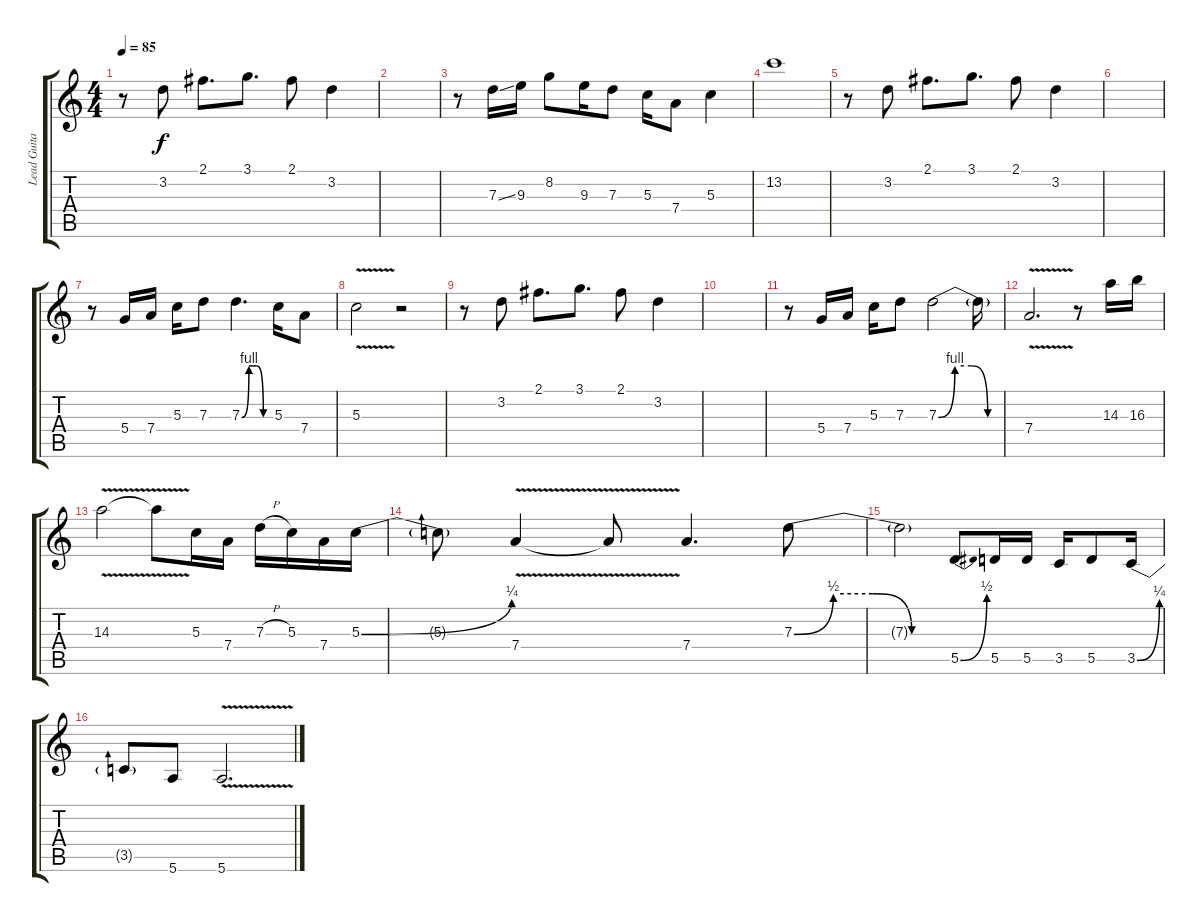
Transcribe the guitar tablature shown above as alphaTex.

\track ("Lead Guitar" "Lead Guita") {instrument overdrivenguitar}
\staff {score tabs}
\tuning (E4 B3 G3 D3 A2 E2) {hide}
\ts (4 4)
\tempo 85
\clef g2
\ks c
r.8{dy f volume 11 instrument electricguitarclean} 3.2.8 2.1.8{d} 3.1.8{d} 2.1.8 3.2.4 |
|
r.8{volume 14 instrument overdrivenguitar} 7.3{ss}.16 9.3.16 8.2.8 9.3.16 7.3.8 5.3.16 7.4.8 5.3.4 |
13.2.1{volume 2} |
r.8{volume 11 instrument electricguitarclean} 3.2.8 2.1.8{d} 3.1.8{d} 2.1.8 3.2.4 |
|
r.8{volume 14 instrument overdrivenguitar} 5.4.16 7.4.16 5.3.16 7.3.8 7.3{be (custom 0 0 15 4 30 4 45 0 60 0)}.4{d} 5.3.16 7.4.8 |
5.3{v}.2 r.2 |
r.8{volume 11 instrument electricguitarclean} 3.2.8 2.1.8{d} 3.1.8{d} 2.1.8 3.2.4 |
|
r.8{volume 14 instrument overdrivenguitar} 5.4.16 7.4.16 5.3.16 7.3.8 7.3{be (custom 0 0 15 4 30 4 45 0 60 0)}.2 7.3{t}.16 |
7.4{v}.2{d volume 16} r.8 14.3.16 16.3.16 |
14.3{v}.2 14.3{t}.8 5.3.16 7.4.16 7.3{h}.16 5.3.16 7.4.16 5.3{be (bend 0 0 60 1)}.16 |
5.3{t}.8 7.4{v}.4 7.4{t}.8 7.4.4{d} 7.3{be (custom 0 0 15 2 30 2 45 0 60 0)}.8 |
7.3{t}.2 5.5{be (bend 0 0 60 2)}.8 5.5.16 5.5.16 3.5.16 5.5.8 3.5{be (bend 0 0 60 1)}.16 |
3.5{t}.8 5.6.8 5.6{v}.2{d}
